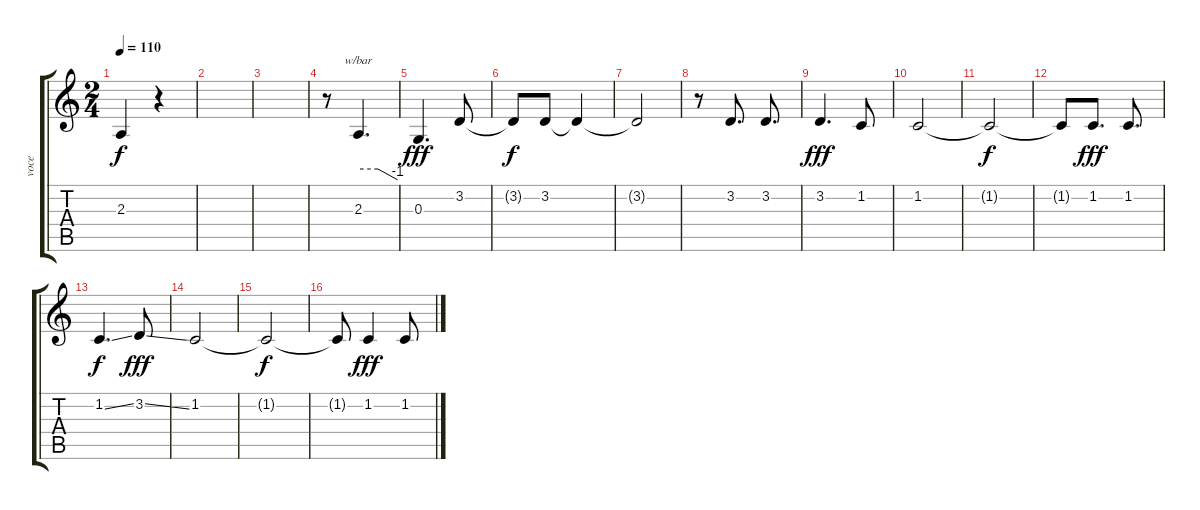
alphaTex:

\track ("voce" "voce") {instrument lead6voice}
\staff {score tabs}
\tuning (E4 B3 G3 D3 A2 E2) {hide}
\ts (2 4)
\tempo 110
\clef g2
\ks c
2.3{t}.4{dy f} r.4 |
|
|
r.8 2.3.4{d tbe (custom default 0 0 30 0 60 -4)} |
0.3.4{d dy fff} 3.2.8 |
3.2{t}.8{dy f} 3.2.8 3.2{t}.4 |
3.2{t}.2 |
r.8 3.2.8{d} 3.2.8{d} |
3.2.4{d dy fff} 1.2.8 |
1.2.2 |
1.2{t}.2{dy f} |
1.2{t}.8 1.2.8{d dy fff} 1.2.8{d} |
1.2{ss}.4{d dy f} 3.2{ss}.8{dy fff} |
1.2.2 |
1.2{t}.2{dy f} |
1.2{t}.8 1.2.4{dy fff} 1.2.8
